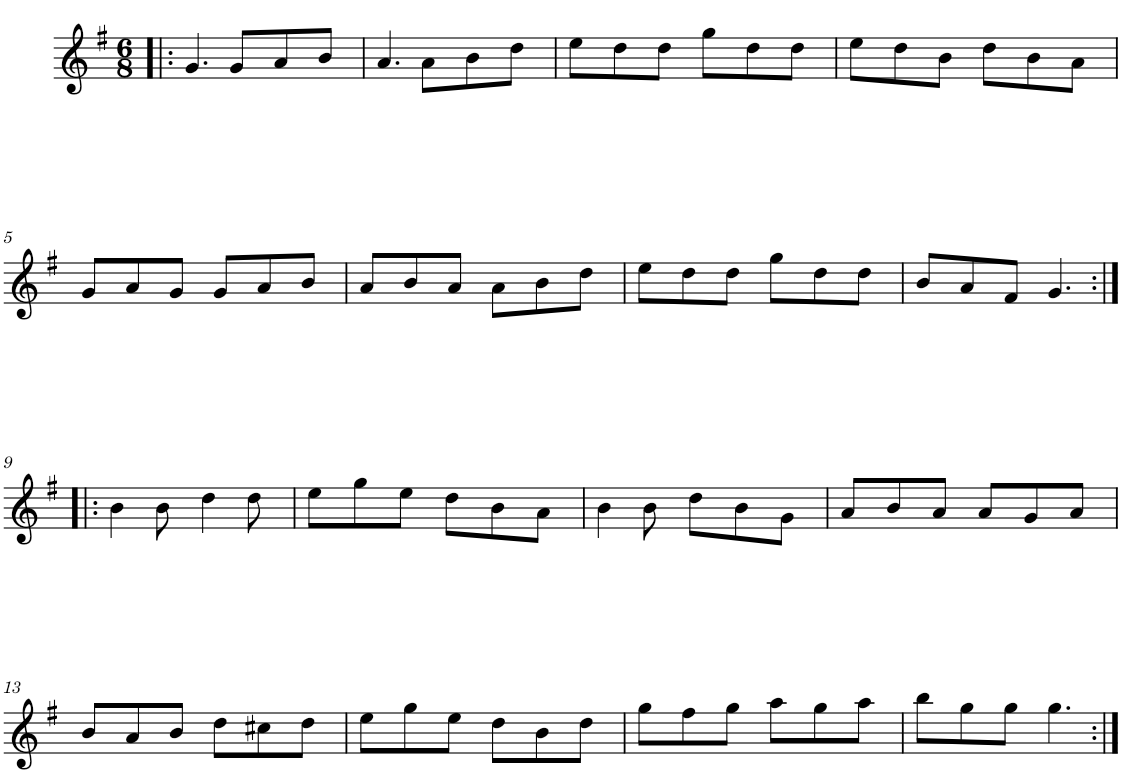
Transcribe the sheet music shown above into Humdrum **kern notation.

**kern
*part1
*staff1
*I"Voice
*I'V
*clefG2
*k[f#]
*M6/8
=1!|:
4.g/
8g/L
8a/
8b/J
=2
4.a/
8a\L
8b\
8dd\J
=3
8ee\L
8dd\
8dd\J
8gg\L
8dd\
8dd\J
=4
8ee\L
8dd\
8b\J
8dd\L
8b\
8a\J
!!LO:LB:g=z
=5
8g/L
8a/
8g/J
8g/L
8a/
8b/J
=6
8a/L
8b/
8a/J
8a\L
8b\
8dd\J
=7
8ee\L
8dd\
8dd\J
8gg\L
8dd\
8dd\J
=8
8b/L
8a/
8f#/J
4.g/
!!LO:LB:g=z
=9:|!|:
4b\
8b\
4dd\
8dd\
=10
8ee\L
8gg\
8ee\J
8dd\L
8b\
8a\J
=11
4b\
8b\
8dd\L
8b\
8g\J
=12
8a/L
8b/
8a/J
8a/L
8g/
8a/J
!!LO:LB:g=z
=13
8b/L
8a/
8b/J
8dd\L
8cc#X\
8dd\J
=14
8ee\L
8gg\
8ee\J
8dd\L
8b\
8dd\J
=15
8gg\L
8ff#\
8gg\J
8aa\L
8gg\
8aa\J
=16
8bb\L
8gg\
8gg\J
4.gg\
=:|!
*-
